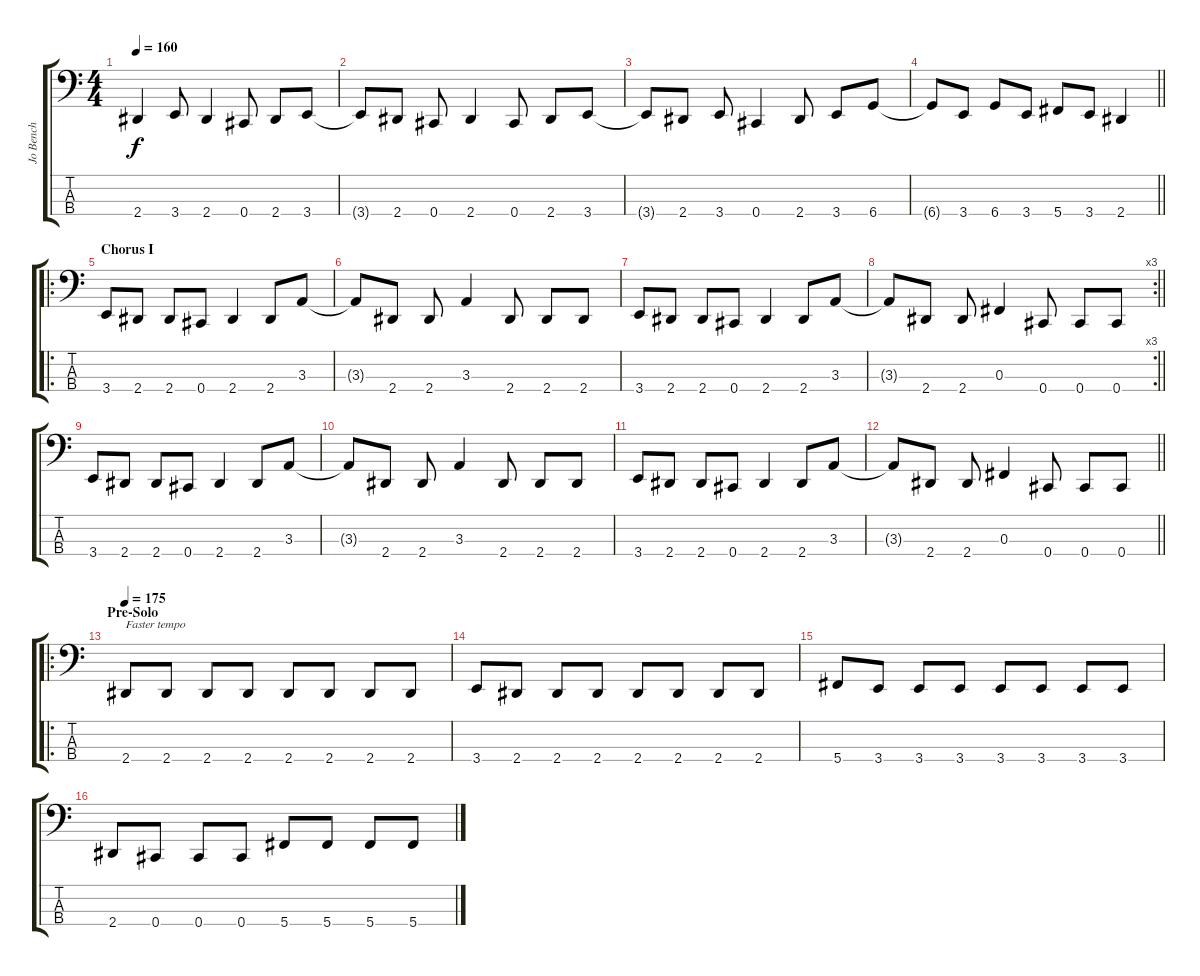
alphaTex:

\track ("Jo Bench" "Jo Bench") {instrument electricbasspick}
\staff {score tabs}
\tuning (E2 B1 Gb1 Db1) {hide}
\ts (4 4)
\tempo 160
\clef f4
\ks c
2.4.4{dy f} 3.4.8 2.4.4 0.4.8 2.4.8 3.4.8 |
3.4{t}.8 2.4.8 0.4.8 2.4.4 0.4.8 2.4.8 3.4.8 |
3.4{t}.8 2.4.8 3.4.8 0.4.4 2.4.8 3.4.8 6.4.8 |
\barLineRight lightlight
6.4{t}.8 3.4.8 6.4.8 3.4.8 5.4.8 3.4.8 2.4.4 |
\ro
\section ("" "Chorus I")
3.4.8 2.4.8 2.4.8 0.4.8 2.4.4 2.4.8 3.3.8 |
3.3{t}.8 2.4.8 2.4.8 3.3.4 2.4.8 2.4.8 2.4.8 |
3.4.8 2.4.8 2.4.8 0.4.8 2.4.4 2.4.8 3.3.8 |
\rc 3
\barLineRight lightlight
3.3{t}.8 2.4.8 2.4.8 0.3.4 0.4.8 0.4.8 0.4.8 |
3.4.8 2.4.8 2.4.8 0.4.8 2.4.4 2.4.8 3.3.8 |
3.3{t}.8 2.4.8 2.4.8 3.3.4 2.4.8 2.4.8 2.4.8 |
3.4.8 2.4.8 2.4.8 0.4.8 2.4.4 2.4.8 3.3.8 |
\barLineRight lightlight
3.3{t}.8 2.4.8 2.4.8 0.3.4 0.4.8 0.4.8 0.4.8 |
\ro
\section ("" "Pre-Solo")
\tempo 175
2.4.8{txt "Faster tempo"} 2.4.8 2.4.8 2.4.8 2.4.8 2.4.8 2.4.8 2.4.8 |
3.4.8 2.4.8 2.4.8 2.4.8 2.4.8 2.4.8 2.4.8 2.4.8 |
5.4.8 3.4.8 3.4.8 3.4.8 3.4.8 3.4.8 3.4.8 3.4.8 |
2.4.8 0.4.8 0.4.8 0.4.8 5.4.8 5.4.8 5.4.8 5.4.8
